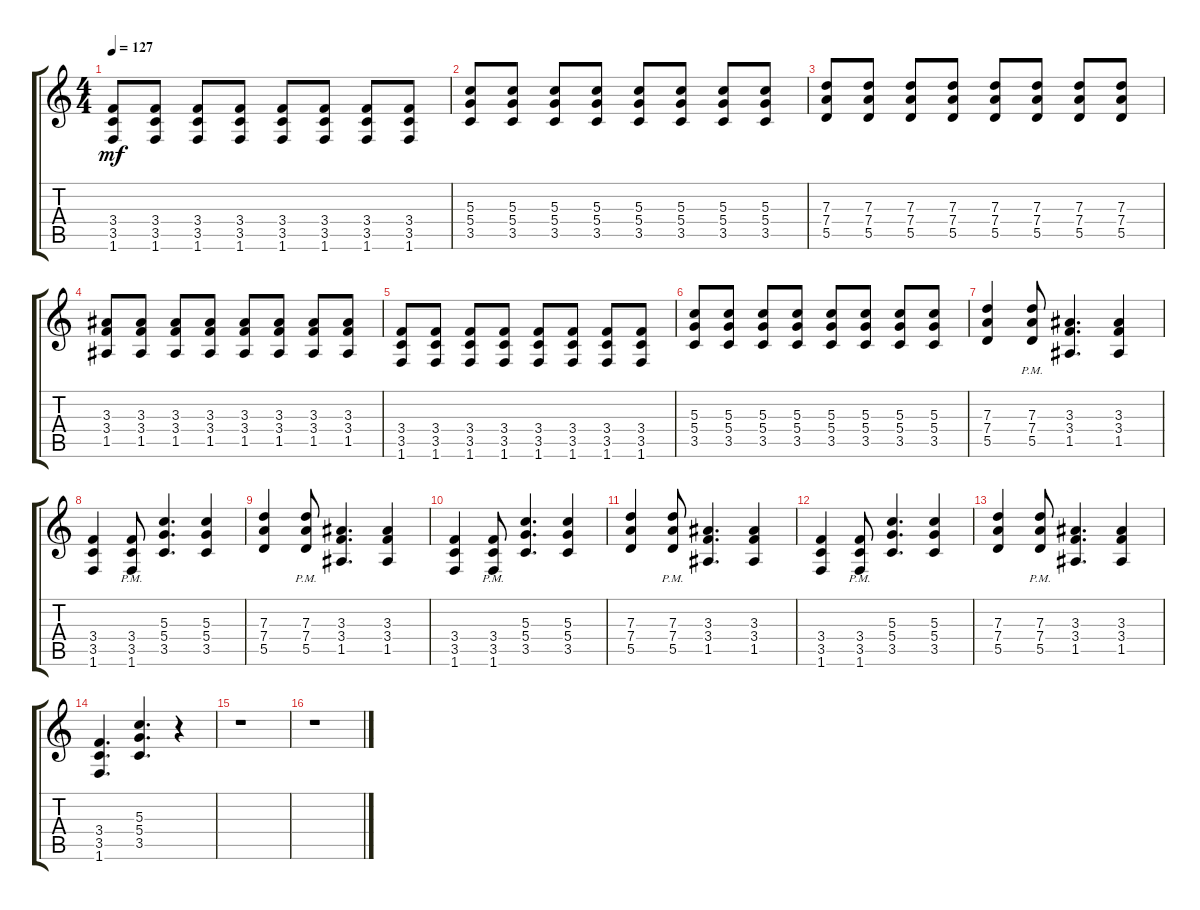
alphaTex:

\track "" {instrument distortionguitar}
\staff {score tabs}
\tuning (E4 B3 G3 D3 A2 E2) {hide}
\ts (4 4)
\tempo 127
\clef g2
\ks c
(3.4 3.5 1.6).8{dy mf} (3.4 3.5 1.6).8 (3.4 3.5 1.6).8 (3.4 3.5 1.6).8 (3.4 3.5 1.6).8 (3.4 3.5 1.6).8 (3.4 3.5 1.6).8 (3.4 3.5 1.6).8 |
(5.3 5.4 3.5).8 (5.3 5.4 3.5).8 (5.3 5.4 3.5).8 (5.3 5.4 3.5).8 (5.3 5.4 3.5).8 (5.3 5.4 3.5).8 (5.3 5.4 3.5).8 (5.3 5.4 3.5).8 |
(7.3 7.4 5.5).8 (7.3 7.4 5.5).8 (7.3 7.4 5.5).8 (7.3 7.4 5.5).8 (7.3 7.4 5.5).8 (7.3 7.4 5.5).8 (7.3 7.4 5.5).8 (7.3 7.4 5.5).8 |
(3.3 3.4 1.5).8 (3.3 3.4 1.5).8 (3.3 3.4 1.5).8 (3.3 3.4 1.5).8 (3.3 3.4 1.5).8 (3.3 3.4 1.5).8 (3.3 3.4 1.5).8 (3.3 3.4 1.5).8 |
(3.4 3.5 1.6).8 (3.4 3.5 1.6).8 (3.4 3.5 1.6).8 (3.4 3.5 1.6).8 (3.4 3.5 1.6).8 (3.4 3.5 1.6).8 (3.4 3.5 1.6).8 (3.4 3.5 1.6).8 |
(5.3 5.4 3.5).8 (5.3 5.4 3.5).8 (5.3 5.4 3.5).8 (5.3 5.4 3.5).8 (5.3 5.4 3.5).8 (5.3 5.4 3.5).8 (5.3 5.4 3.5).8 (5.3 5.4 3.5).8 |
(7.3 7.4 5.5).4 (7.3{pm} 7.4{pm} 5.5{pm}).8 (3.3 3.4 1.5).4{d} (3.3 3.4 1.5).4 |
(3.4 3.5 1.6).4 (3.4{pm} 3.5{pm} 1.6{pm}).8 (5.3 5.4 3.5).4{d} (5.3 5.4 3.5).4 |
(7.3 7.4 5.5).4 (7.3{pm} 7.4{pm} 5.5{pm}).8 (3.3 3.4 1.5).4{d} (3.3 3.4 1.5).4 |
(3.4 3.5 1.6).4 (3.4{pm} 3.5{pm} 1.6{pm}).8 (5.3 5.4 3.5).4{d} (5.3 5.4 3.5).4 |
(7.3 7.4 5.5).4 (7.3{pm} 7.4{pm} 5.5{pm}).8 (3.3 3.4 1.5).4{d} (3.3 3.4 1.5).4 |
(3.4 3.5 1.6).4 (3.4{pm} 3.5{pm} 1.6{pm}).8 (5.3 5.4 3.5).4{d} (5.3 5.4 3.5).4 |
(7.3 7.4 5.5).4 (7.3{pm} 7.4{pm} 5.5{pm}).8 (3.3 3.4 1.5).4{d} (3.3 3.4 1.5).4 |
(3.4 3.5 1.6).4{d} (5.3 5.4 3.5).4{d} r.4 |
r.1 |
r.1
